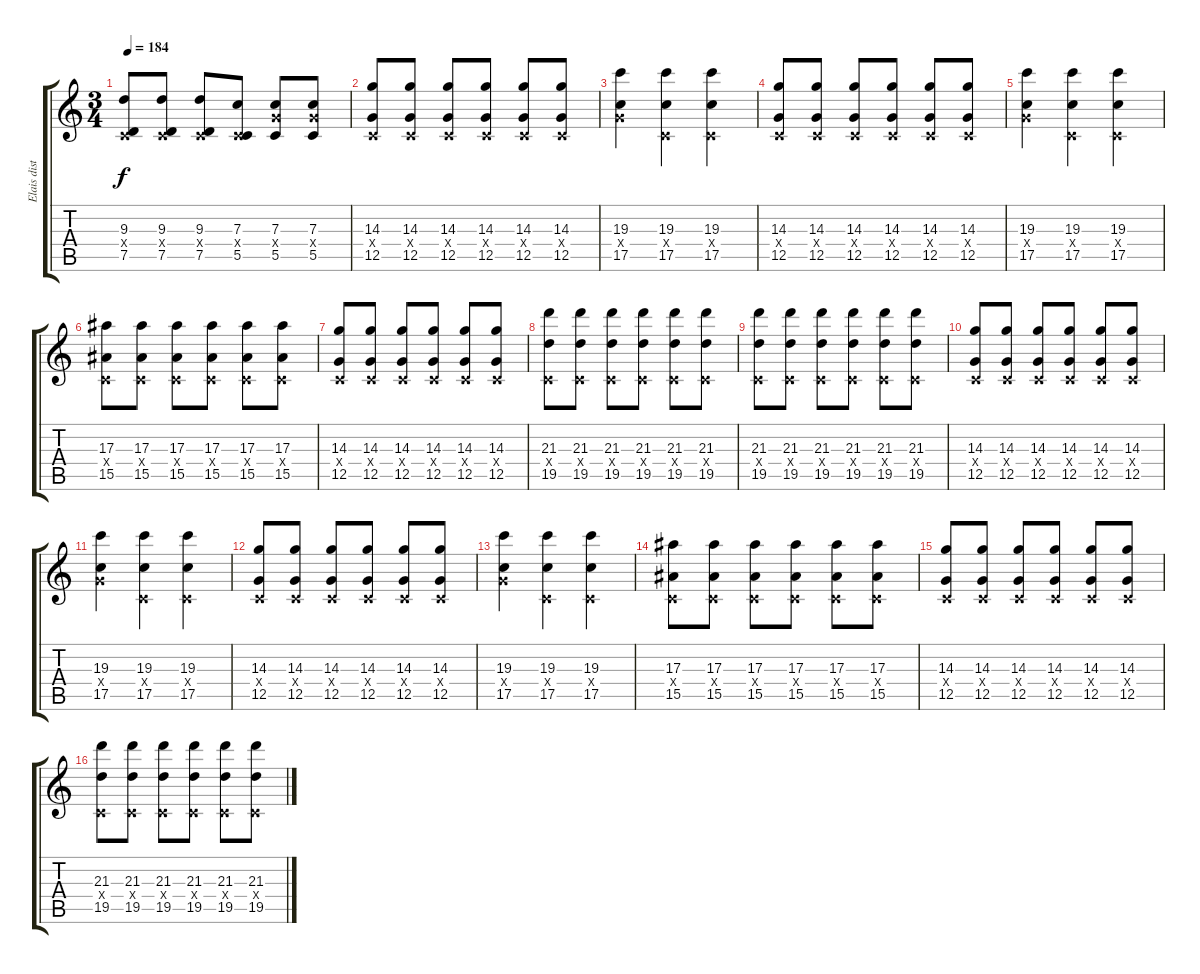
\track ("Elais dist." "Elais dist") {instrument overdrivenguitar}
\staff {score tabs}
\tuning (D4 A3 F3 C3 G2 C2) {hide}
\ts (3 4)
\tempo 184
\clef g2
\ks c
(9.3 0.4{x} 7.5).8{dy f} (9.3 0.4{x} 7.5).8 (9.3 0.4{x} 7.5).8 (7.3 0.4{x} 5.5).8 (7.3 7.4{x} 5.5).8 (7.3 7.4{x} 5.5).8 |
(14.3 0.4{x} 12.5).8 (14.3 0.4{x} 12.5).8 (14.3 0.4{x} 12.5).8 (14.3 0.4{x} 12.5).8 (14.3 0.4{x} 12.5).8 (14.3 0.4{x} 12.5).8 |
(19.3 7.4{x} 17.5).4 (19.3 0.4{x} 17.5).4 (19.3 0.4{x} 17.5).4 |
(14.3 0.4{x} 12.5).8 (14.3 0.4{x} 12.5).8 (14.3 0.4{x} 12.5).8 (14.3 0.4{x} 12.5).8 (14.3 0.4{x} 12.5).8 (14.3 0.4{x} 12.5).8 |
(19.3 7.4{x} 17.5).4 (19.3 0.4{x} 17.5).4 (19.3 0.4{x} 17.5).4 |
(17.3 0.4{x} 15.5).8 (17.3 0.4{x} 15.5).8 (17.3 0.4{x} 15.5).8 (17.3 0.4{x} 15.5).8 (17.3 0.4{x} 15.5).8 (17.3 0.4{x} 15.5).8 |
(14.3 0.4{x} 12.5).8 (14.3 0.4{x} 12.5).8 (14.3 0.4{x} 12.5).8 (14.3 0.4{x} 12.5).8 (14.3 0.4{x} 12.5).8 (14.3 0.4{x} 12.5).8 |
(21.3 0.4{x} 19.5).8 (21.3 0.4{x} 19.5).8 (21.3 0.4{x} 19.5).8 (21.3 0.4{x} 19.5).8 (21.3 0.4{x} 19.5).8 (21.3 0.4{x} 19.5).8 |
(21.3 0.4{x} 19.5).8 (21.3 0.4{x} 19.5).8 (21.3 0.4{x} 19.5).8 (21.3 0.4{x} 19.5).8 (21.3 0.4{x} 19.5).8 (21.3 0.4{x} 19.5).8 |
(14.3 0.4{x} 12.5).8 (14.3 0.4{x} 12.5).8 (14.3 0.4{x} 12.5).8 (14.3 0.4{x} 12.5).8 (14.3 0.4{x} 12.5).8 (14.3 0.4{x} 12.5).8 |
(19.3 7.4{x} 17.5).4 (19.3 0.4{x} 17.5).4 (19.3 0.4{x} 17.5).4 |
(14.3 0.4{x} 12.5).8 (14.3 0.4{x} 12.5).8 (14.3 0.4{x} 12.5).8 (14.3 0.4{x} 12.5).8 (14.3 0.4{x} 12.5).8 (14.3 0.4{x} 12.5).8 |
(19.3 7.4{x} 17.5).4 (19.3 0.4{x} 17.5).4 (19.3 0.4{x} 17.5).4 |
(17.3 0.4{x} 15.5).8 (17.3 0.4{x} 15.5).8 (17.3 0.4{x} 15.5).8 (17.3 0.4{x} 15.5).8 (17.3 0.4{x} 15.5).8 (17.3 0.4{x} 15.5).8 |
(14.3 0.4{x} 12.5).8 (14.3 0.4{x} 12.5).8 (14.3 0.4{x} 12.5).8 (14.3 0.4{x} 12.5).8 (14.3 0.4{x} 12.5).8 (14.3 0.4{x} 12.5).8 |
(21.3 0.4{x} 19.5).8 (21.3 0.4{x} 19.5).8 (21.3 0.4{x} 19.5).8 (21.3 0.4{x} 19.5).8 (21.3 0.4{x} 19.5).8 (21.3 0.4{x} 19.5).8
